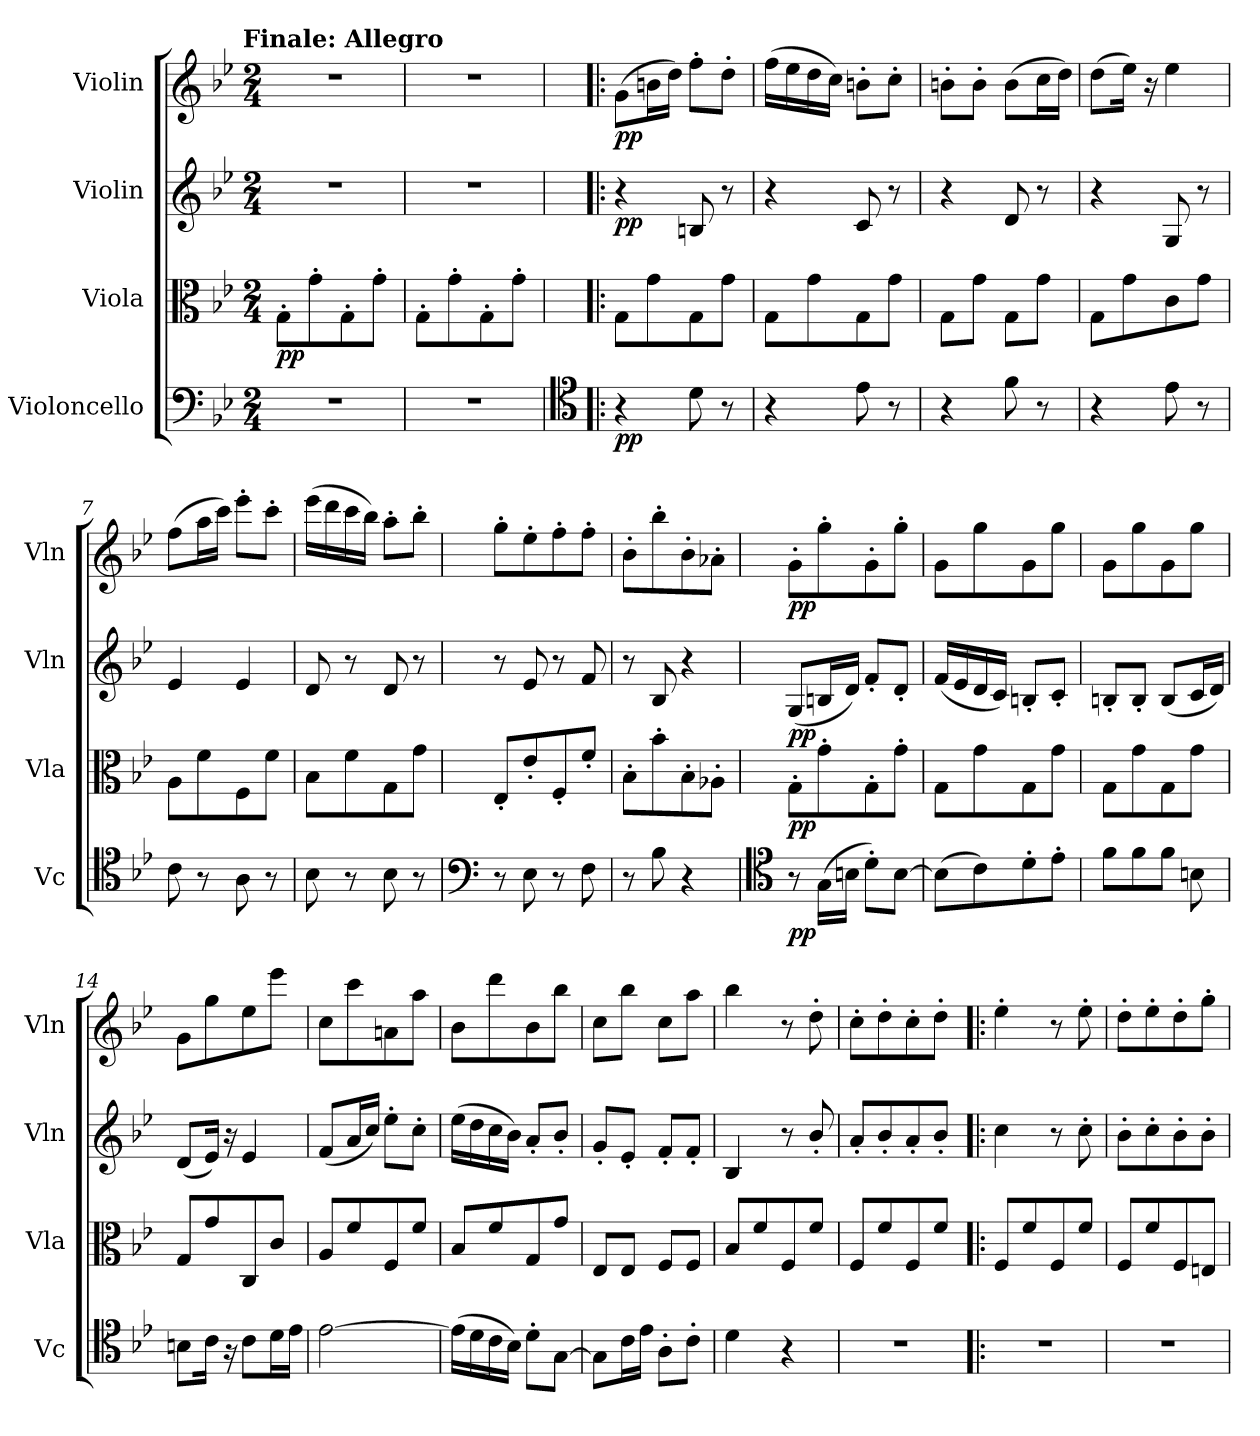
**kern	**dynam	**kern	**dynam	**kern	**dynam	**kern	**dynam
*part4	*part4	*part3	*part3	*part2	*part2	*part1	*part1
*staff4	*staff4	*staff3	*staff3	*staff2	*staff2	*staff1	*staff1
*I"Violoncello	*	*I"Viola	*	*I"Violin	*	*I"Violin	*
*I'Vc	*	*I'Vla	*	*I'Vln	*	*I'Vln	*
*clefF4	*	*clefC3	*	*clefG2	*	*clefG2	*
*k[b-e-]	*	*k[b-e-]	*	*k[b-e-]	*	*k[b-e-]	*
*B-:	*	*B-:	*	*B-:	*	*B-:	*
!!LO:TX:omd:t=Finale&colon; Allegro
*M2/4	*	*M2/4	*	*M2/4	*	*M2/4	*
*MM132	*	*MM132	*	*MM132	*	*MM132	*
=1	=1	=1	=1	=1	=1	=1	=1
2r	.	8G'\L	pp	2r	.	2r	.
.	.	8g'\	.	.	.	.	.
.	.	8G'\	.	.	.	.	.
.	.	8g'\J	.	.	.	.	.
=2	=2	=2	=2	=2	=2	=2	=2
2r	.	8G'\L	.	2r	.	2r	.
.	.	8g'\	.	.	.	.	.
.	.	8G'\	.	.	.	.	.
.	.	8g'\J	.	.	.	.	.
=3!|:	=3!|:	=3!|:	=3!|:	=3!|:	=3!|:	=3!|:	=3!|:
*clefC4	*	*	*	*	*	*	*
4r	pp	8G\L	.	4r	pp	(8g\L	pp
.	.	8g\	.	.	.	16bn\L	.
.	.	.	.	.	.	16dd\JJ)	.
8d\	.	8G\	.	8Bn/	.	8ff'\L	.
8r	.	8g\J	.	8r	.	8dd'\J	.
=4	=4	=4	=4	=4	=4	=4	=4
4r	.	8G\L	.	4r	.	(16ff\LL	.
.	.	.	.	.	.	16ee-\	.
.	.	8g\	.	.	.	16dd\	.
.	.	.	.	.	.	16cc\JJ)	.
8e-\	.	8G\	.	8c/	.	8bn'\L	.
8r	.	8g\J	.	8r	.	8cc'\J	.
=5	=5	=5	=5	=5	=5	=5	=5
4r	.	8G\L	.	4r	.	8bn'\L	.
.	.	8g\J	.	.	.	8b'\J	.
8f\	.	8G\L	.	8d/	.	(8b\L	.
8r	.	8g\J	.	8r	.	16cc\L	.
.	.	.	.	.	.	16dd\JJ)	.
=6	=6	=6	=6	=6	=6	=6	=6
4r	.	8G\L	.	4r	.	(8dd\L	.
.	.	8g\	.	.	.	16ee-\Jk)	.
.	.	.	.	.	.	16r	.
8e-\	.	8c\	.	8G/	.	4ee-\	.
8r	.	8g\J	.	8r	.	.	.
=7	=7	=7	=7	=7	=7	=7	=7
8c\	.	8A\L	.	4e-/	.	(8ff\L	.
8r	.	8f\	.	.	.	16aa\L	.
.	.	.	.	.	.	16ccc\JJ)	.
8A\	.	8F\	.	4e-/	.	8eee-'\L	.
8r	.	8f\J	.	.	.	8ccc'\J	.
=8	=8	=8	=8	=8	=8	=8	=8
8B-\	.	8B-\L	.	8d/	.	(16eee-\LL	.
.	.	.	.	.	.	16ddd\	.
8r	.	8f\	.	8r	.	16ccc\	.
.	.	.	.	.	.	16bb-\JJ)	.
8B-\	.	8G\	.	8d/	.	8aa'\L	.
8r	.	8g\J	.	8r	.	8bb-'\J	.
=9	=9	=9	=9	=9	=9	=9	=9
*clefF4	*	*	*	*	*	*	*
8r	.	8E-'/L	.	8r	.	8gg'\L	.
8E-\	.	8e-'/	.	8e-/	.	8ee-'\	.
8r	.	8F'/	.	8r	.	8ff'\	.
8F\	.	8f'/J	.	8f/	.	8ff'\J	.
=10	=10	=10	=10	=10	=10	=10	=10
8r	.	8B-'\L	.	8r	.	8b-'\L	.
8B-\	.	8b-'\	.	8B-/	.	8bb-'\	.
4r	.	8B-'\	.	4r	.	8b-'\	.
.	.	8A-X'\J	.	.	.	8a-X'\J	.
=11	=11	=11	=11	=11	=11	=11	=11
*clefC4	*	*	*	*	*	*	*
8r	pp	8G'\L	pp	(8G/L	pp	8g'\L	pp
(16G\LL	.	8g'\	.	16Bn/L	.	8gg'\	.
16Bn\JJ	.	.	.	16d/JJ)	.	.	.
8d'\L)	.	8G'\	.	8f'/L	.	8g'\	.
[8B\J	.	8g'\J	.	8d'/J	.	8gg'\J	.
=12	=12	=12	=12	=12	=12	=12	=12
(8B\L]	.	8G\L	.	(16f/LL	.	8g\L	.
.	.	.	.	16e-/	.	.	.
8c\)	.	8g\	.	16d/	.	8gg\	.
.	.	.	.	16c/JJ)	.	.	.
8d'\	.	8G\	.	8Bn'/L	.	8g\	.
8e-'\J	.	8g\J	.	8c'/J	.	8gg\J	.
=13	=13	=13	=13	=13	=13	=13	=13
8f\L	.	8G\L	.	8Bn'/L	.	8g\L	.
8f\	.	8g\	.	8B'/J	.	8gg\	.
8f\J	.	8G\	.	(8B/L	.	8g\	.
8Bn\	.	8g\J	.	16c/L	.	8gg\J	.
.	.	.	.	16d/JJ)	.	.	.
=14	=14	=14	=14	=14	=14	=14	=14
8Bn\L	.	8G\L	.	(8d/L	.	8g\L	.
16c\Jk	.	8g\	.	16e-/Jk)	.	8gg\	.
16r	.	.	.	16r	.	.	.
8c\L	.	8C/	.	4e-/	.	8ee-\	.
16d\L	.	8c/J	.	.	.	8eee-\J	.
16e-\JJ	.	.	.	.	.	.	.
=15	=15	=15	=15	=15	=15	=15	=15
[2e-\	.	8A/L	.	(8f/L	.	8cc\L	.
.	.	8f/	.	16a/L	.	8ccc\	.
.	.	.	.	16cc/JJ)	.	.	.
.	.	8F/	.	8ee-'\L	.	8an\	.
.	.	8f/J	.	8cc'\J	.	8aa\J	.
=16	=16	=16	=16	=16	=16	=16	=16
(16e-\LL]	.	8B-/L	.	(16ee-\LL	.	8b-\L	.
16d\	.	.	.	16dd\	.	.	.
16c\	.	8f/	.	16cc\	.	8ddd\	.
16B-\JJ)	.	.	.	16b-\JJ)	.	.	.
8d'\L	.	8G/	.	8a'/L	.	8b-\	.
[8G\J	.	8g/J	.	8b-'/J	.	8bb-\J	.
=17	=17	=17	=17	=17	=17	=17	=17
8G\L]	.	8E-/L	.	8g'/L	.	8cc\L	.
16c\L	.	8E-/J	.	8e-'/J	.	8bb-\J	.
16e-\JJ	.	.	.	.	.	.	.
8A'\L	.	8F/L	.	8f'/L	.	8cc\L	.
8c'\J	.	8F/J	.	8f'/J	.	8aa\J	.
=18	=18	=18	=18	=18	=18	=18	=18
4d\	.	8B-/L	.	4B-/	.	4bb-\	.
.	.	8f/	.	.	.	.	.
4r	.	8F/	.	8r	.	8r	.
.	.	8f/J	.	8b-'/	.	8dd'\	.
=19	=19	=19	=19	=19	=19	=19	=19
2r	.	8F/L	.	8a'/L	.	8cc'\L	.
.	.	8f/	.	8b-'/	.	8dd'\	.
.	.	8F/	.	8a'/	.	8cc'\	.
.	.	8f/J	.	8b-'/J	.	8dd'\J	.
=20!|:	=20!|:	=20!|:	=20!|:	=20!|:	=20!|:	=20!|:	=20!|:
2r	.	8F/L	.	4cc\	.	4ee-'\	.
.	.	8f/	.	.	.	.	.
.	.	8F/	.	8r	.	8r	.
.	.	8f/J	.	8cc'\	.	8ee-'\	.
=21	=21	=21	=21	=21	=21	=21	=21
2r	.	8F/L	.	8b-'\L	.	8dd'\L	.
.	.	8f/	.	8cc'\	.	8ee-'\	.
.	.	8F/	.	8b-'\	.	8dd'\	.
.	.	8En/J	.	8b-'\J	.	8gg'\J	.
=	=	=	=	=	=	=	=
*-	*-	*-	*-	*-	*-	*-	*-
